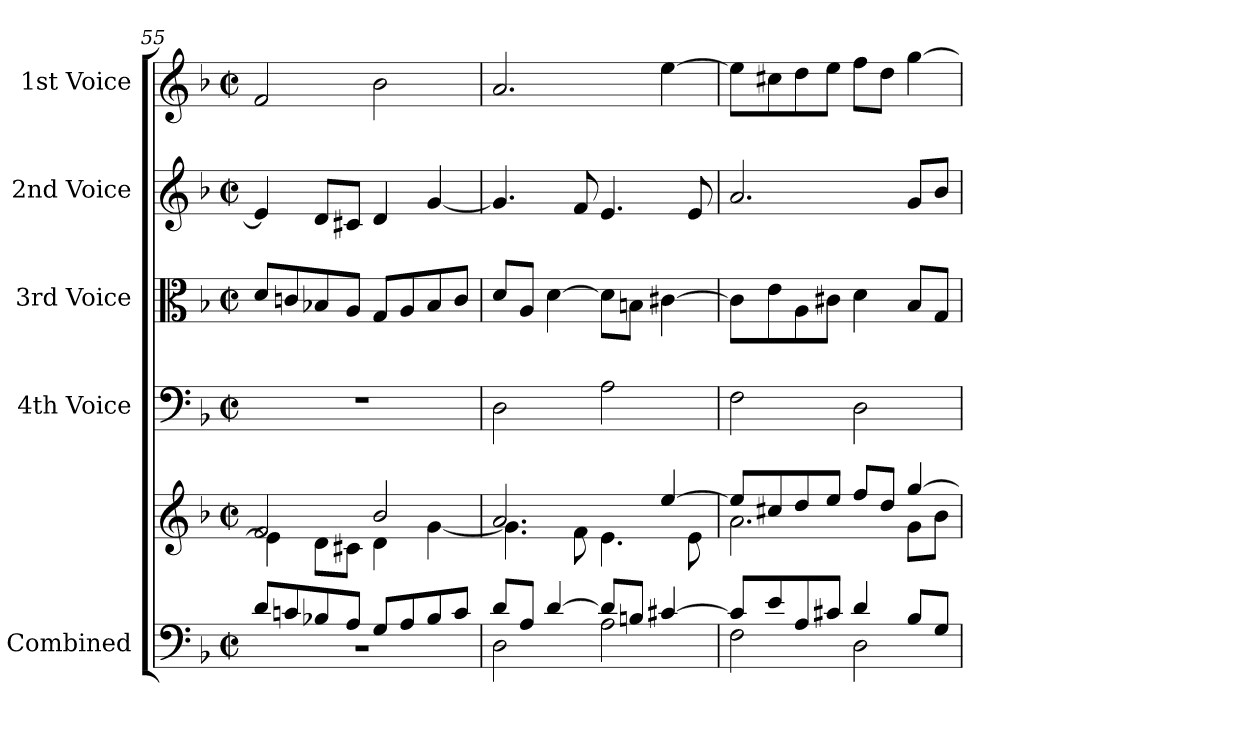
**kern	**kern	**kern	**kern	**kern	**kern
*part5	*part5	*part4	*part3	*part2	*part1
*staff6	*staff5	*staff4	*staff3	*staff2	*staff1
*I"Combined	*	*I"4th Voice	*I"3rd Voice	*I"2nd Voice	*I"1st Voice
*clefF4	*clefG2	*clefF4	*clefC3	*clefG2	*clefG2
*k[b-]	*k[b-]	*k[b-]	*k[b-]	*k[b-]	*k[b-]
*M2/2	*M2/2	*M2/2	*M2/2	*M2/2	*M2/2
*met(c|)	*met(c|)	*met(c|)	*met(c|)	*met(c|)	*met(c|)
=55	=55	=55	=55	=55	=55
*^	*^	*	*	*	*
8d/L	1r	2f/	4e\]	1r	8d/L	4e/]	2f/
8cn/	.	.	.	.	8cn/	.	.
8B-X/	.	.	8d\L	.	8B-X/	8d/L	.
8A/J	.	.	8c#X\J	.	8A/J	8c#X/J	.
8G/L	.	2b-/	4d\	.	8G/L	4d/	2b-\
8A/	.	.	.	.	8A/	.	.
8B-/	.	.	[4g\	.	8B-/	[4g/	.
8c/J	.	.	.	.	8c/J	.	.
=56	=56	=56	=56	=56	=56	=56	=56
8d/L	2D\	2.a/	4.g\]	2D\	8d/L	4.g/]	2.a/
8A/J	.	.	.	.	8A/J	.	.
[4d/	.	.	.	.	[4d\	.	.
.	.	.	8f\	.	.	8f/	.
8d/L]	2A\	.	4.e\	2A\	8d\L]	4.e/	.
8Bn/J	.	.	.	.	8Bn\J	.	.
[4c#X/	.	[4ee/	.	.	[4c#X\	.	[4ee\
.	.	.	8e\	.	.	8e/	.
=57	=57	=57	=57	=57	=57	=57	=57
8c#/L]	2F\	8ee/L]	2.a\	2F\	8c#\L]	2.a/	8ee\L]
8e/	.	8cc#X/	.	.	8e\	.	8cc#X\
8A/	.	8dd/	.	.	8A\	.	8dd\
8c#X/J	.	8ee/J	.	.	8c#X\J	.	8ee\J
4d/	2D\	8ff/L	.	2D\	4d\	.	8ff\L
.	.	8dd/J	.	.	.	.	8dd\J
8B-/L	.	[4gg/	8g\L	.	8B-/L	8g/L	[4gg\
8G/J	.	.	8b-\J	.	8G/J	8b-/J	.
*v	*v	*	*	*	*	*	*
*	*v	*v	*	*	*	*
=	=	=	=	=	=
*-	*-	*-	*-	*-	*-
